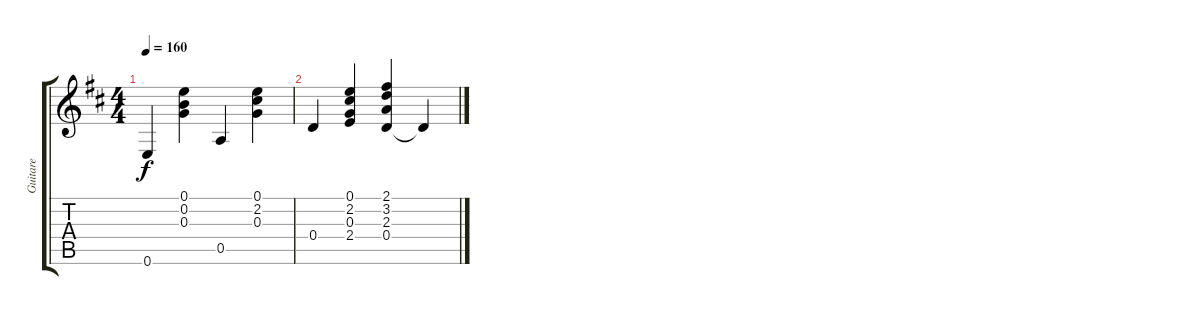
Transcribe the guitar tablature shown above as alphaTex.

\track ("Guitare" "Guitare") {instrument acousticguitarnylon}
\staff {score tabs}
\tuning (E4 B3 G3 D3 A2 E2) {hide}
\ts (4 4)
\tempo 160
\clef g2
\ks d
0.6.4{dy f} (0.1 0.2 0.3).4 0.5.4 (0.1 2.2 0.3).4 |
0.4.4 (0.1 2.2 0.3 2.4).4 (2.1 3.2 2.3 0.4).4 0.4{t}.4
